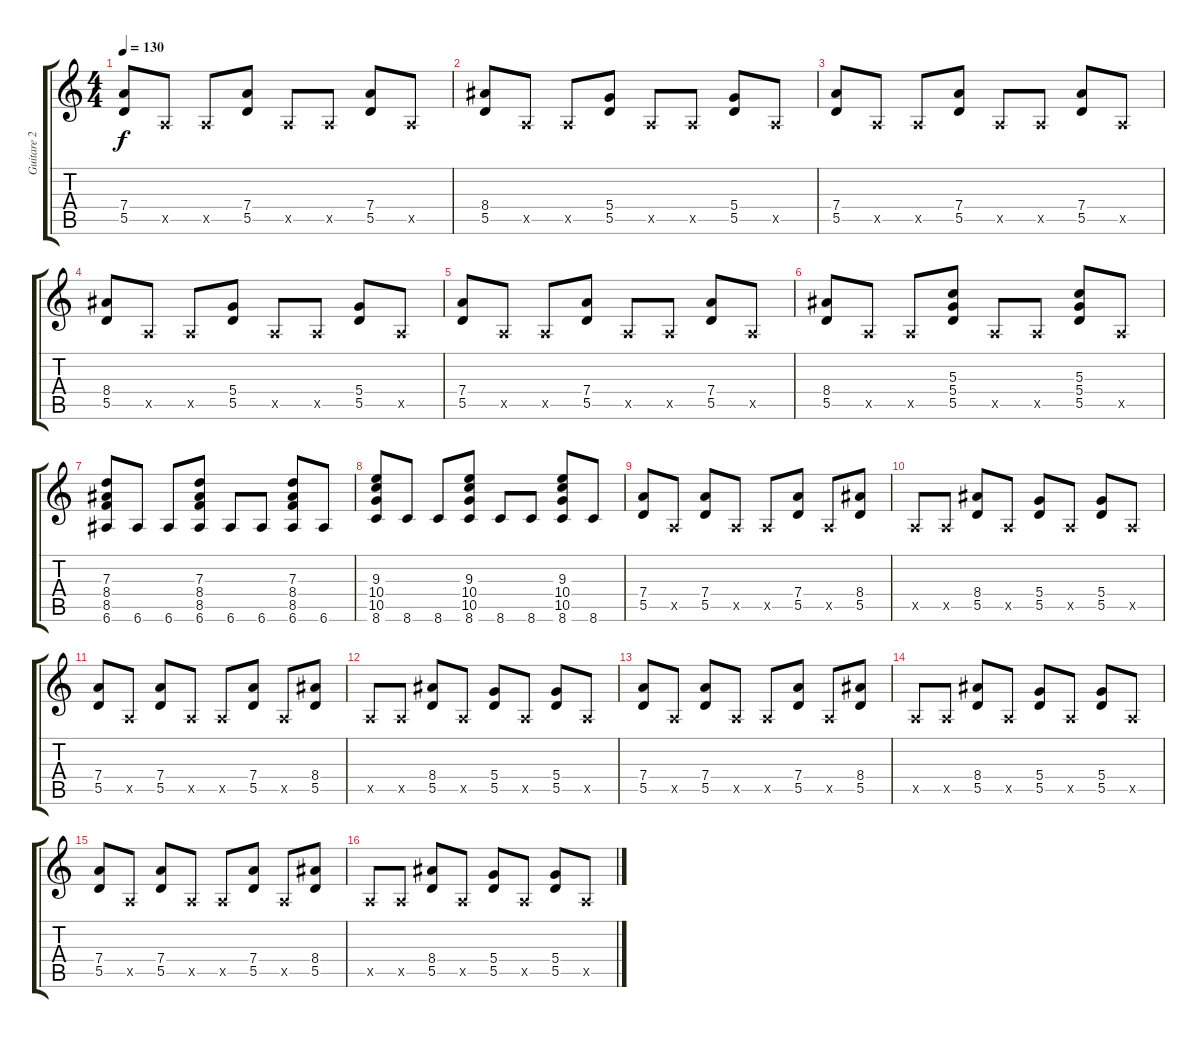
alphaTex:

\track ("Guitare 2" "Guitare 2") {instrument overdrivenguitar}
\staff {score tabs}
\tuning (E4 B3 G3 D3 A2 E2) {hide}
\ts (4 4)
\tempo 130
\clef g2
\ks c
(7.4 5.5).8{dy f} 0.5{x}.8 0.5{x}.8 (7.4 5.5).8 0.5{x}.8 0.5{x}.8 (7.4 5.5).8 0.5{x}.8 |
(8.4 5.5).8 0.5{x}.8 0.5{x}.8 (5.4 5.5).8 0.5{x}.8 0.5{x}.8 (5.4 5.5).8 0.5{x}.8 |
(7.4 5.5).8 0.5{x}.8 0.5{x}.8 (7.4 5.5).8 0.5{x}.8 0.5{x}.8 (7.4 5.5).8 0.5{x}.8 |
(8.4 5.5).8 0.5{x}.8 0.5{x}.8 (5.4 5.5).8 0.5{x}.8 0.5{x}.8 (5.4 5.5).8 0.5{x}.8 |
(7.4 5.5).8 0.5{x}.8 0.5{x}.8 (7.4 5.5).8 0.5{x}.8 0.5{x}.8 (7.4 5.5).8 0.5{x}.8 |
(8.4 5.5).8 0.5{x}.8 0.5{x}.8 (5.3 5.4 5.5).8 0.5{x}.8 0.5{x}.8 (5.3 5.4 5.5).8 0.5{x}.8 |
(7.3 8.4 8.5 6.6).8 6.6.8 6.6.8 (7.3 8.4 8.5 6.6).8 6.6.8 6.6.8 (7.3 8.4 8.5 6.6).8 6.6.8 |
(9.3 10.4 10.5 8.6).8 8.6.8 8.6.8 (9.3 10.4 10.5 8.6).8 8.6.8 8.6.8 (9.3 10.4 10.5 8.6).8 8.6.8 |
(7.4 5.5).8 0.5{x}.8 (7.4 5.5).8 0.5{x}.8 0.5{x}.8 (7.4 5.5).8 0.5{x}.8 (8.4 5.5).8 |
0.5{x}.8 0.5{x}.8 (8.4 5.5).8 0.5{x}.8 (5.4 5.5).8 0.5{x}.8 (5.4 5.5).8 0.5{x}.8 |
(7.4 5.5).8 0.5{x}.8 (7.4 5.5).8 0.5{x}.8 0.5{x}.8 (7.4 5.5).8 0.5{x}.8 (8.4 5.5).8 |
0.5{x}.8 0.5{x}.8 (8.4 5.5).8 0.5{x}.8 (5.4 5.5).8 0.5{x}.8 (5.4 5.5).8 0.5{x}.8 |
(7.4 5.5).8 0.5{x}.8 (7.4 5.5).8 0.5{x}.8 0.5{x}.8 (7.4 5.5).8 0.5{x}.8 (8.4 5.5).8 |
0.5{x}.8 0.5{x}.8 (8.4 5.5).8 0.5{x}.8 (5.4 5.5).8 0.5{x}.8 (5.4 5.5).8 0.5{x}.8 |
(7.4 5.5).8 0.5{x}.8 (7.4 5.5).8 0.5{x}.8 0.5{x}.8 (7.4 5.5).8 0.5{x}.8 (8.4 5.5).8 |
0.5{x}.8 0.5{x}.8 (8.4 5.5).8 0.5{x}.8 (5.4 5.5).8 0.5{x}.8 (5.4 5.5).8 0.5{x}.8
